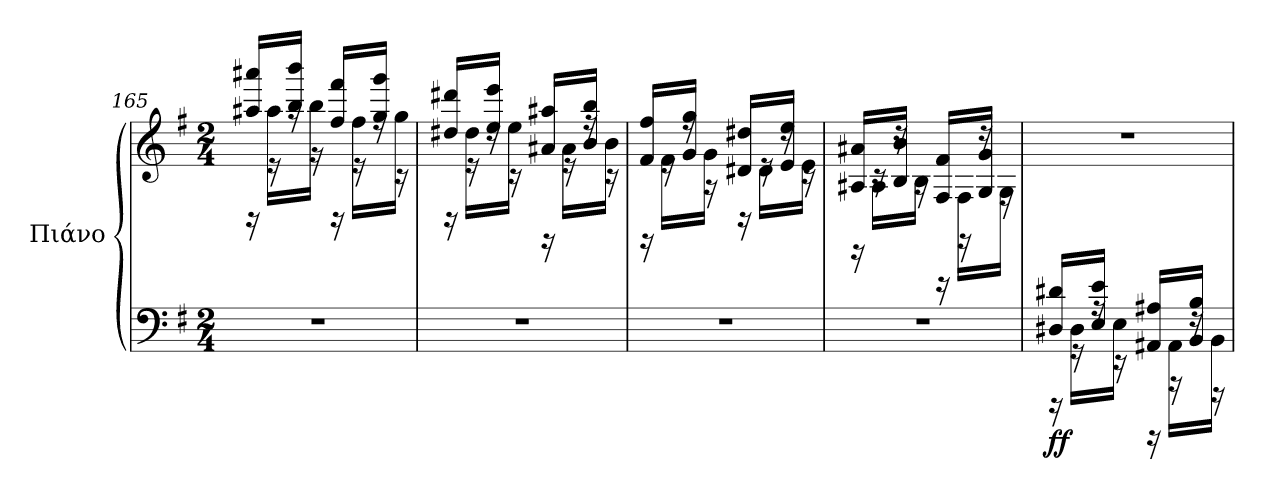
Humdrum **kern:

**kern	**kern	**dynam
*part1	*part1	*part1
*staff2	*staff1	*staff1/2
*I"Πιάνο	*	*
!!LO:LB:g=z
*clefF4	*clefG2	*
*k[f#]	*k[f#]	*
*M2/4	*M2/4	*
=165	=165	=165
*	*^	*
2r	16rBB	16aa#X/ 16aaa#X/LL	.
.	16aa#\LL	16re	.
.	16raa	16bb/ 16bbb/JJ	.
.	16bb\JJ	16rg	.
.	16rBB	16ff#/ 16fff#/LL	.
.	16ff#\LL	16re	.
.	16rff	16gg/ 16ggg/JJ	.
.	16gg\JJ	16rc	.
=166	=166	=166	=166
2r	16rBB	16dd#X/ 16ddd#X/LL	.
.	16dd#\LL	16re	.
.	16rdd	16ee/ 16eee/JJ	.
.	16ee\JJ	16rc	.
.	16rEE	16a#X/ 16aa#X/LL	.
.	16a#\LL	16re	.
.	16rff	16b/ 16bb/JJ	.
.	16b\JJ	16rc	.
=167	=167	=167	=167
2r	16rEE	16f#/ 16ff#/LL	.
.	16f#\LL	16re	.
.	16rff	16g/ 16gg/JJ	.
.	16g\JJ	16rA	.
.	16rBB	16d#X/ 16dd#X/LL	.
.	16d#\LL	16re	.
.	16rdd	16e/ 16ee/JJ	.
.	16e\JJ	16rc	.
=168	=168	=168	=168
2r	16rCC	16A#X/ 16a#X/LL	.
.	16A#\LL	16rc	.
.	16rdd	16B/ 16b/JJ	.
.	16B\JJ	16rA	.
.	16rDDD	16F#/ 16f#/LL	.
.	16F#\LL	16rEE	.
.	16rdd	16G/ 16g/JJ	.
.	16G\JJ	16rF	.
!!LO:LB:g=z
=169	=169	=169	=169
*^	*	*	*
!	!	!	!	!LO:DY:b=2
*	*	*v	*v	*
16rDDD	16D#X/ 16d#X/LL	2r	ff
16D#\LL	16rGG	.	.
16rA	16E/ 16e/JJ	.	.
16E\JJ	16rEE	.	.
16rEEEE	16AA#X/ 16A#X/LL	.	.
16AA#\LL	16rAAA	.	.
16rF	16BB/ 16B/JJ	.	.
16BB\JJ	16rFFF	.	.
*v	*v	*	*
=	=	=
*-	*-	*-
